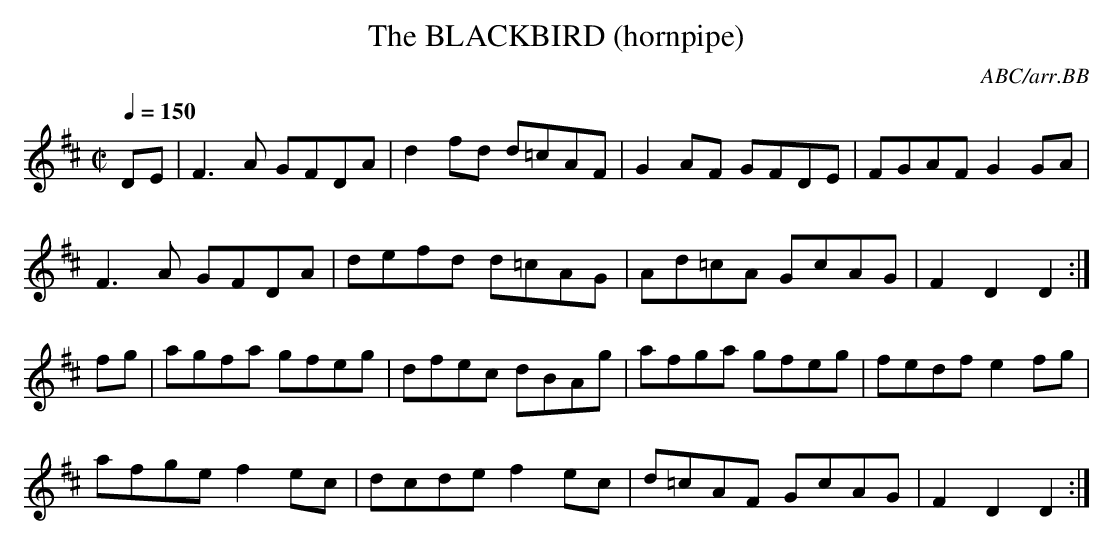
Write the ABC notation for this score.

X:1
T:BLACKBIRD (hornpipe), The
C:ABC/arr.BB
Q:1/4=150
L:1/8
M:C|
K:D
DE|F3A GFDA|d2 fd d=cAF|G2 AF GFDE|FGAF G2GA|
F3A GFDA|defd d=cAG|Ad=cA GcAG|F2 D2 D2:|
fg|agfa gfeg|dfec dBAg|afga gfeg|fedf e2 fg|
afge f2ec|dcde f2 ec|d=cAF GcAG|F2 D2 D2:|
